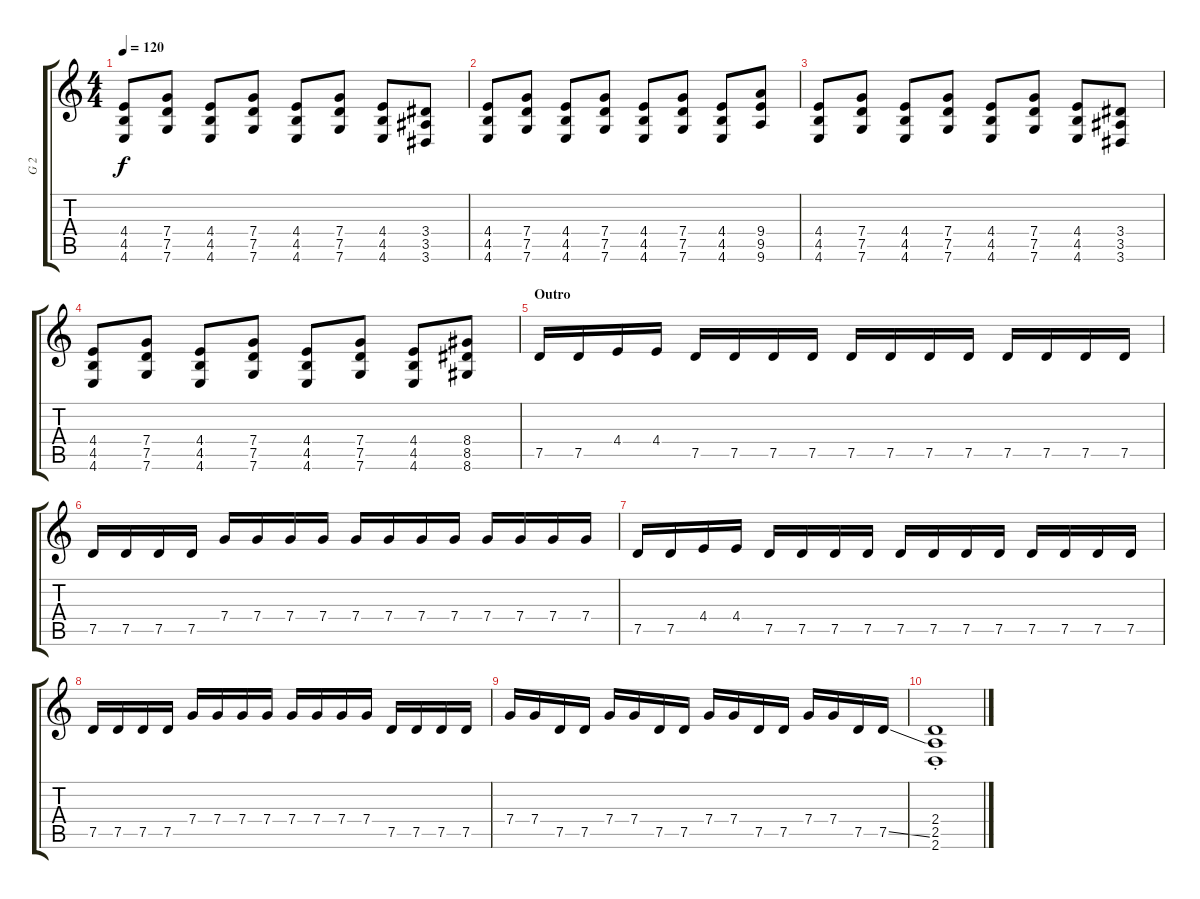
\track ("G 2" "G 2") {instrument overdrivenguitar}
\staff {score tabs}
\tuning (D4 A3 F3 C3 G2 C2) {hide}
\ts (4 4)
\tempo 120
\clef g2
\ks c
(4.4 4.5 4.6).8{dy f} (7.4 7.5 7.6).8 (4.4 4.5 4.6).8 (7.4 7.5 7.6).8 (4.4 4.5 4.6).8 (7.4 7.5 7.6).8 (4.4 4.5 4.6).8 (3.4 3.5 3.6).8 |
(4.4 4.5 4.6).8 (7.4 7.5 7.6).8 (4.4 4.5 4.6).8 (7.4 7.5 7.6).8 (4.4 4.5 4.6).8 (7.4 7.5 7.6).8 (4.4 4.5 4.6).8 (9.4 9.5 9.6).8 |
(4.4 4.5 4.6).8 (7.4 7.5 7.6).8 (4.4 4.5 4.6).8 (7.4 7.5 7.6).8 (4.4 4.5 4.6).8 (7.4 7.5 7.6).8 (4.4 4.5 4.6).8 (3.4 3.5 3.6).8 |
(4.4 4.5 4.6).8 (7.4 7.5 7.6).8 (4.4 4.5 4.6).8 (7.4 7.5 7.6).8 (4.4 4.5 4.6).8 (7.4 7.5 7.6).8 (4.4 4.5 4.6).8 (8.4 8.5 8.6).8 |
\section ("" "Outro")
7.5.16 7.5.16 4.4.16 4.4.16 7.5.16 7.5.16 7.5.16 7.5.16 7.5.16 7.5.16 7.5.16 7.5.16 7.5.16 7.5.16 7.5.16 7.5.16 |
7.5.16 7.5.16 7.5.16 7.5.16 7.4.16 7.4.16 7.4.16 7.4.16 7.4.16 7.4.16 7.4.16 7.4.16 7.4.16 7.4.16 7.4.16 7.4.16 |
7.5.16 7.5.16 4.4.16 4.4.16 7.5.16 7.5.16 7.5.16 7.5.16 7.5.16 7.5.16 7.5.16 7.5.16 7.5.16 7.5.16 7.5.16 7.5.16 |
7.5.16 7.5.16 7.5.16 7.5.16 7.4.16 7.4.16 7.4.16 7.4.16 7.4.16 7.4.16 7.4.16 7.4.16 7.5.16 7.5.16 7.5.16 7.5.16 |
7.4.16 7.4.16 7.5.16 7.5.16 7.4.16 7.4.16 7.5.16 7.5.16 7.4.16 7.4.16 7.5.16 7.5.16 7.4.16 7.4.16 7.5.16 7.5{ss}.16 |
(2.4{st} 2.5{st} 2.6{st}).1
